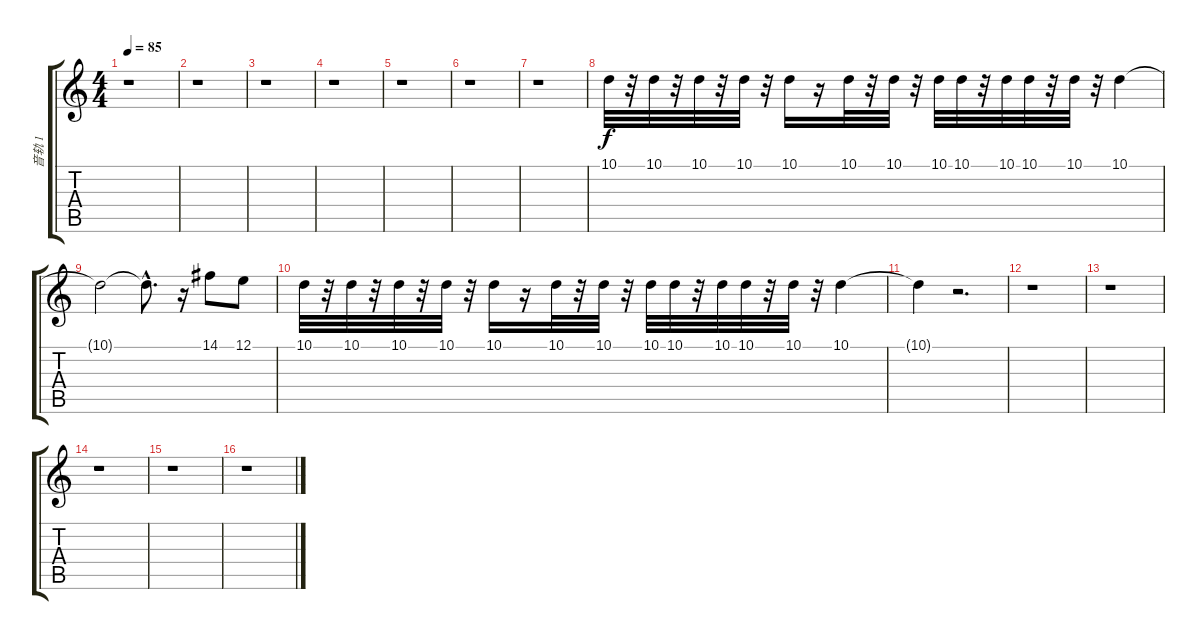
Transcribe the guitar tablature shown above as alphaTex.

\track ("音轨 1" "音轨 1") {instrument sopranosax}
\staff {score tabs}
\tuning (E4 B3 G3 D3 A2 E2) {hide}
\ts (4 4)
\tempo 85
\clef g2
\ks c
r.1{dy f instrument sopranosax} |
r.1 |
r.1 |
r.1 |
r.1 |
r.1 |
r.1 |
10.1.32 r.32 10.1.32 r.32 10.1.32 r.32 10.1.32 r.32 10.1.16 r.16 10.1.32 r.32 10.1.32 r.32 10.1.32 10.1.32 r.32 10.1.32 10.1.32 r.32 10.1.32 r.32 10.1.4 |
10.1{t}.2 10.1{hac t}.8{d} r.16 14.1.8 12.1.8 |
10.1.32 r.32 10.1.32 r.32 10.1.32 r.32 10.1.32 r.32 10.1.16 r.16 10.1.32 r.32 10.1.32 r.32 10.1.32 10.1.32 r.32 10.1.32 10.1.32 r.32 10.1.32 r.32 10.1.4 |
10.1{t}.4 r.2{d} |
r.1 |
r.1 |
r.1 |
r.1 |
r.1
